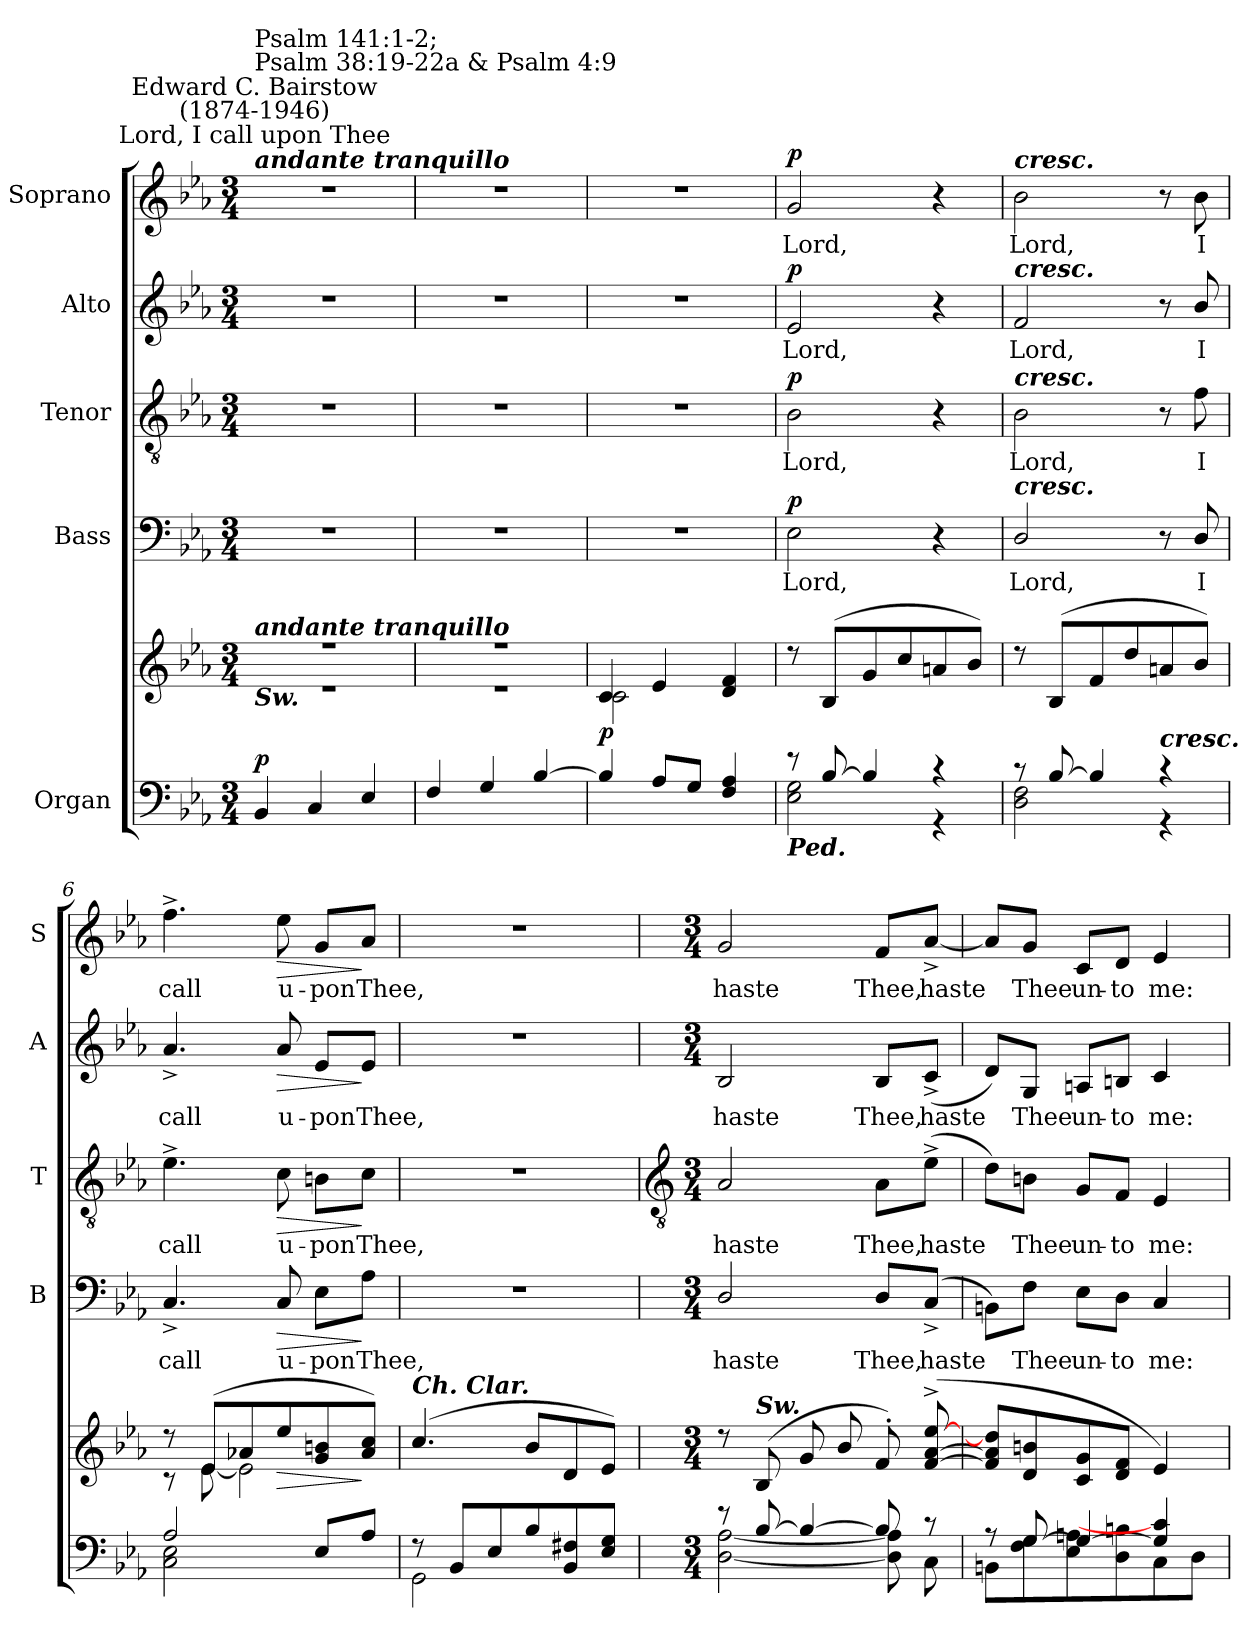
**kern	**kern	**dynam	**kern	**text	**dynam	**kern	**text	**dynam	**kern	**text	**dynam	**kern	**text	**dynam
*part5	*part5	*part5	*part4	*part4	*part4	*part3	*part3	*part3	*part2	*part2	*part2	*part1	*part1	*part1
*staff6	*staff5	*staff5/6	*staff4	*staff4	*staff4	*staff3	*staff3	*staff3	*staff2	*staff2	*staff2	*staff1	*staff1	*staff1
*I"Organ	*	*	*I"Bass	*	*	*I"Tenor	*	*	*I"Alto	*	*	*I"Soprano	*	*
*	*	*	*I'B	*	*	*I'T	*	*	*I'A	*	*	*I'S	*	*
*clefF4	*clefG2	*	*clefF4	*	*	*clefGv2	*	*	*clefG2	*	*	*clefG2	*	*
*k[b-e-a-]	*k[b-e-a-]	*	*k[b-e-a-]	*	*	*k[b-e-a-]	*	*	*k[b-e-a-]	*	*	*k[b-e-a-]	*	*
*E-:	*E-:	*	*E-:	*	*	*E-:	*	*	*E-:	*	*	*E-:	*	*
*M3/4	*M3/4	*	*M3/4	*	*	*M3/4	*	*	*M3/4	*	*	*M3/4	*	*
=1	=1	=1	=1	=1	=1	=1	=1	=1	=1	=1	=1	=1	=1	=1
*^	*^	*	*	*	*	*	*	*	*	*	*	*	*	*
!	!	!	!	!	!	!	!	!	!	!	!	!	!	!LO:TX:a:Bi:t=andante tranquillo	!	!
!	!	!	!	!	!	!	!	!	!	!	!	!	!	!LO:TX:a:cj:t=Lord, I call upon Thee	!	!
!	!	!	!	!	!	!	!	!	!	!	!	!	!	!LO:TX:a:cj:t=Edward C. Bairstow\n(1874-1946)	!	!
!	!	!	!	!	!	!	!	!	!	!	!	!	!	!LO:TX:a:t=Psalm 141&colon;1-2;\nPsalm 38&colon;19-22a & Psalm 4&colon;9	!	!
!	!	!LO:TX:a:Bi:t=andante tranquillo	!	!	!	!	!	!	!	!	!	!	!	!	!	!
!	!	!LO:TX:b:Bi:t=Sw.	!	!	!	!	!	!	!	!	!	!	!	!	!	!
!	!LO:N:vis=1	!LO:N:vis=1	!LO:N:vis=1	!LO:DY:a=2	!LO:N:vis=1	!	!	!LO:N:vis=1	!	!	!LO:N:vis=1	!	!	!LO:N:vis=1	!	!
4BB-/	2.ryy	2.r	2.r	p	2.r	.	.	2.r	.	.	2.r	.	.	2.r	.	.
4C/	.	.	.	.	.	.	.	.	.	.	.	.	.	.	.	.
4E-/	.	.	.	.	.	.	.	.	.	.	.	.	.	.	.	.
=2	=2	=2	=2	=2	=2	=2	=2	=2	=2	=2	=2	=2	=2	=2	=2	=2
!	!LO:N:vis=1	!LO:N:vis=1	!LO:N:vis=1	!	!LO:N:vis=1	!	!	!LO:N:vis=1	!	!	!LO:N:vis=1	!	!	!LO:N:vis=1	!	!
4F/	2.ryy	2.r	2.r	.	2.r	.	.	2.r	.	.	2.r	.	.	2.r	.	.
4G/	.	.	.	.	.	.	.	.	.	.	.	.	.	.	.	.
[4B-/	.	.	.	.	.	.	.	.	.	.	.	.	.	.	.	.
=3	=3	=3	=3	=3	=3	=3	=3	=3	=3	=3	=3	=3	=3	=3	=3	=3
!	!LO:N:vis=1	!	!	!LO:DY:b	!LO:N:vis=1	!	!	!LO:N:vis=1	!	!	!LO:N:vis=1	!	!	!LO:N:vis=1	!	!
4B-/]	2.ryy	4c/	2c\	p	2.r	.	.	2.r	.	.	2.r	.	.	2.r	.	.
8A-/L	.	4e-/	.	.	.	.	.	.	.	.	.	.	.	.	.	.
8G/J	.	.	.	.	.	.	.	.	.	.	.	.	.	.	.	.
4F/ 4A-/	.	4d/ 4f/	4ryy	.	.	.	.	.	.	.	.	.	.	.	.	.
=4	=4	=4	=4	=4	=4	=4	=4	=4	=4	=4	=4	=4	=4	=4	=4	=4
!LO:TX:b:Bi:t=Ped.	!	!	!	!	!	!	!	!	!	!	!	!	!	!	!	!
!	!	!	!LO:N:vis=1	!	!	!LO:LY:b	!LO:DY:b	!	!LO:LY:b	!LO:DY:b	!	!LO:LY:b	!LO:DY:b	!	!LO:LY:b	!LO:DY:b
8r	2E-\ 2G\	8r	2.ryy	.	2E-	Lord,	p	2B-	Lord,	p	2e-	Lord,	p	2g	Lord,	p
[8B-/	.	(>8B-/L	.	.	.	.	.	.	.	.	.	.	.	.	.	.
4B-/]	.	8g/	.	.	.	.	.	.	.	.	.	.	.	.	.	.
.	.	8cc/	.	.	.	.	.	.	.	.	.	.	.	.	.	.
4r	4r	8an/	.	.	4r	.	.	4r	.	.	4r	.	.	4r	.	.
.	.	8b-/J)	.	.	.	.	.	.	.	.	.	.	.	.	.	.
=5	=5	=5	=5	=5	=5	=5	=5	=5	=5	=5	=5	=5	=5	=5	=5	=5
!	!	!	!	!	!	!	!	!	!	!	!	!	!	!LO:TX:a:Bi:t=cresc.	!	!
!	!	!	!	!	!	!	!	!	!	!	!LO:TX:a:Bi:t=cresc.	!	!	!	!	!
!	!	!	!	!	!	!	!	!LO:TX:a:Bi:t=cresc.	!	!	!	!	!	!	!	!
!	!	!	!	!	!LO:TX:a:Bi:t=cresc.	!	!	!	!	!	!	!	!	!	!	!
!	!	!	!LO:N:vis=1	!	!	!LO:LY:b	!	!	!LO:LY:b	!	!	!LO:LY:b	!	!	!LO:LY:b	!
8r	2D\ 2F\	8r	2.ryy	.	2D/	Lord,	.	2B-	Lord,	.	2f	Lord,	.	2b-	Lord,	.
[8B-/	.	(>8B-/L	.	.	.	.	.	.	.	.	.	.	.	.	.	.
4B-/]	.	8f/	.	.	.	.	.	.	.	.	.	.	.	.	.	.
.	.	8dd/	.	.	.	.	.	.	.	.	.	.	.	.	.	.
!LO:TX:a:Bi:t=cresc.	!	!	!	!	!	!	!	!	!	!	!	!	!	!	!	!
4r	4r	8an/	.	.	8r	.	.	8r	.	.	8r	.	.	8r	.	.
!	!	!	!	!	!	!LO:LY:b	!	!	!LO:LY:b	!	!	!LO:LY:b	!	!	!LO:LY:b	!
.	.	8b-/J)	.	.	8D/	I	.	8f	I	.	8b-/	I	.	8b-	I	.
=6	=6	=6	=6	=6	=6	=6	=6	=6	=6	=6	=6	=6	=6	=6	=6	=6
!	!	!	!	!	!	!LO:LY:b	!	!	!LO:LY:b	!	!	!LO:LY:b	!	!	!LO:LY:b	!
2A-/	2C\ 2E-\	8r	8r	.	4.C^	call	.	4.e-^	call	.	4.a-^	call	.	4.ff^	call	.
.	.	(>8e-/L	[8e-\	.	.	.	.	.	.	.	.	.	.	.	.	.
.	.	8a-X/	2e-\]	.	.	.	.	.	.	.	.	.	.	.	.	.
!	!	!	!	!LO:HP:b	!	!LO:LY:b	!LO:HP:b	!	!LO:LY:b	!LO:HP:b	!	!LO:LY:b	!LO:HP:b	!	!LO:LY:b	!LO:HP:b
.	.	8ee-/	.	>	8C	u-	>	8c	u-	>	8a-	u-	>	8ee-	u-	>
!	!	!	!	!	!	!LO:LY:b	!	!	!LO:LY:b	!	!	!LO:LY:b	!	!	!LO:LY:b	!
8E-/L	4ryy	8g/ 8bn/	.	.	8E-\L	-pon	.	8Bn\L	-pon	.	8e-/L	-pon	.	8g/L	-pon	.
!	!	!	!	!	!	!LO:LY:b	!	!	!LO:LY:b	!	!	!LO:LY:b	!	!	!LO:LY:b	!
8A-/J	.	8a-/ 8cc/J)	.	]	8A-\J	Thee,	]	8c\J	Thee,	]	8e-/J	Thee,	]	8a-/J	Thee,	]
=7	=7	=7	=7	=7	=7	=7	=7	=7	=7	=7	=7	=7	=7	=7	=7	=7
!	!	!LO:TX:a:Bi:t=Ch. Clar.	!	!	!	!	!	!	!	!	!	!	!	!	!	!
!	!	!	!LO:N:vis=1	!	!LO:N:vis=1	!	!	!LO:N:vis=1	!	!	!LO:N:vis=1	!	!	!LO:N:vis=1	!	!
8r	2GG\	(>4.cc/	2.ryy	.	2.r	.	.	2.r	.	.	2.r	.	.	2.r	.	.
8BB-/L	.	.	.	.	.	.	.	.	.	.	.	.	.	.	.	.
8E-/	.	.	.	.	.	.	.	.	.	.	.	.	.	.	.	.
8B-/	.	8b-/L	.	.	.	.	.	.	.	.	.	.	.	.	.	.
8BB-/ 8F#X/	4ryy	8d/	.	.	.	.	.	.	.	.	.	.	.	.	.	.
8E-/ 8G/J	.	8e-/J)	.	.	.	.	.	.	.	.	.	.	.	.	.	.
!!LO:LB:g=z
=8	=8	=8	=8	=8	=8	=8	=8	=8	=8	=8	=8	=8	=8	=8	=8	=8
*	*	*	*	*	*	*	*	*clefGv2	*	*	*	*	*	*	*	*
*M3/4	*	*M3/4	*	*	*M3/4	*	*	*M3/4	*	*	*M3/4	*	*	*M3/4	*	*
!	!	!	!LO:N:vis=1	!	!	!LO:LY:b	!	!	!LO:LY:b	!	!	!LO:LY:b	!	!	!LO:LY:b	!
8r	[2D\ [2A-\	8r	2.ryy	.	2D/	haste	.	2A-	haste	.	2B-	haste	.	2g	haste	.
!	!	!LO:TX:a:Bi:t=Sw.	!	!	!	!	!	!	!	!	!	!	!	!	!	!
[8B-/	.	(>8B-/	.	.	.	.	.	.	.	.	.	.	.	.	.	.
4B-/_	.	8g/	.	.	.	.	.	.	.	.	.	.	.	.	.	.
.	.	8b-/	.	.	.	.	.	.	.	.	.	.	.	.	.	.
!	!	!	!	!	!	!LO:LY:b	!	!	!LO:LY:b	!	!	!LO:LY:b	!	!	!LO:LY:b	!
8B-/]	8D\] 8A-\]	8f'/)	.	.	8D/L	Thee,	.	8A-\L	Thee,	.	8B-/L	Thee,	.	8f/L	Thee,	.
!	!	!	!	!	!	!LO:LY:b	!	!	!LO:LY:b	!	!	!LO:LY:b	!	!	!LO:LY:b	!
8r	8C\	(>[8f/^ [8a-/^ [8ee-/^	.	.	(<8C^/J	haste	.	(>8e-^\J	haste	.	(<8c^/J	haste	.	[8a-^/J	haste	.
=9	=9	=9	=9	=9	=9	=9	=9	=9	=9	=9	=9	=9	=9	=9	=9	=9
!	!	!	!LO:N:vis=1	!	!	!	!	!	!	!	!	!	!	!	!	!
8r	8BBn\L	8f/] 8a-/] 8dd/]L	2.ryy	.	8BBn\L)	.	.	8d\L)	.	.	8d/L)	.	.	8a-/L]	.	.
!	!	!	!	!	!	!LO:LY:b	!	!	!LO:LY:b	!	!	!LO:LY:b	!	!	!LO:LY:b	!
[8G/	8F\ 8G\	8d/ 8bn/	.	.	8F\J	Thee	.	8Bn\J	Thee	.	8G/J	Thee	.	8g/J	Thee	.
!	!	!	!	!	!	!LO:LY:b	!	!	!LO:LY:b	!	!	!LO:LY:b	!	!	!LO:LY:b	!
4G/_	8E-\ 8An\	8c/ 8g/	.	.	8E-\L	un-	.	8G/L	un-	.	8An/L	un-	.	8c/L	un-	.
!	!	!	!	!	!	!LO:LY:b	!	!	!LO:LY:b	!	!	!LO:LY:b	!	!	!LO:LY:b	!
.	8D\ 8Bn\	8d/ 8f/J	.	.	8D\J	-to	.	8F/J	-to	.	8Bn/J	-to	.	8d/J	-to	.
!	!	!	!	!	!	!LO:LY:b	!	!	!LO:LY:b	!	!	!LO:LY:b	!	!	!LO:LY:b	!
4G/] 4c/]	8C\	4e-/)	.	.	4C	me:	.	4E-	me:	.	4c	me:	.	4e-	me:	.
.	8D\J	.	.	.	.	.	.	.	.	.	.	.	.	.	.	.
*v	*v	*	*	*	*	*	*	*	*	*	*	*	*	*	*	*
*	*v	*v	*	*	*	*	*	*	*	*	*	*	*	*	*
=	=	=	=	=	=	=	=	=	=	=	=	=	=	=
*-	*-	*-	*-	*-	*-	*-	*-	*-	*-	*-	*-	*-	*-	*-
